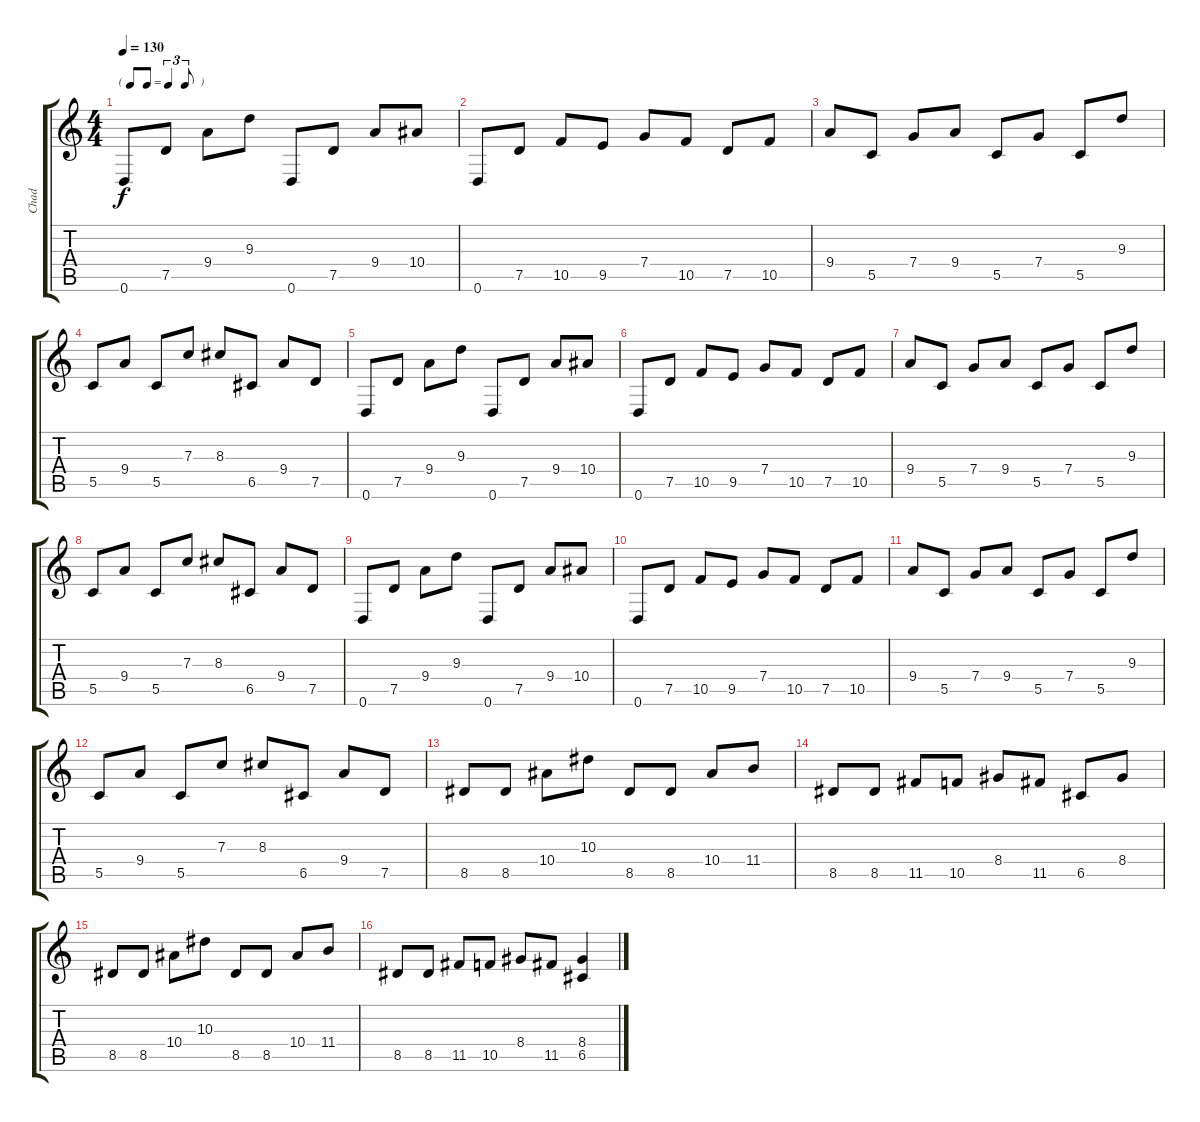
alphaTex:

\track ("Chad" "Chad") {instrument distortionguitar}
\staff {score tabs}
\tuning (D4 A3 F3 C3 G2 D2) {hide}
\ts (4 4)
\tf triplet8th
\tempo 130
\clef g2
\ks c
0.6.8{dy f} 7.5.8 9.4.8 9.3.8 0.6.8 7.5.8 9.4.8 10.4.8 |
0.6.8 7.5.8 10.5.8 9.5.8 7.4.8 10.5.8 7.5.8 10.5.8 |
9.4.8 5.5.8 7.4.8 9.4.8 5.5.8 7.4.8 5.5.8 9.3.8 |
5.5.8 9.4.8 5.5.8 7.3.8 8.3.8 6.5.8 9.4.8 7.5.8 |
0.6.8 7.5.8 9.4.8 9.3.8 0.6.8 7.5.8 9.4.8 10.4.8 |
0.6.8 7.5.8 10.5.8 9.5.8 7.4.8 10.5.8 7.5.8 10.5.8 |
9.4.8 5.5.8 7.4.8 9.4.8 5.5.8 7.4.8 5.5.8 9.3.8 |
5.5.8 9.4.8 5.5.8 7.3.8 8.3.8 6.5.8 9.4.8 7.5.8 |
0.6.8 7.5.8 9.4.8 9.3.8 0.6.8 7.5.8 9.4.8 10.4.8 |
0.6.8 7.5.8 10.5.8 9.5.8 7.4.8 10.5.8 7.5.8 10.5.8 |
9.4.8 5.5.8 7.4.8 9.4.8 5.5.8 7.4.8 5.5.8 9.3.8 |
5.5.8 9.4.8 5.5.8 7.3.8 8.3.8 6.5.8 9.4.8 7.5.8 |
8.5.8 8.5.8 10.4.8 10.3.8 8.5.8 8.5.8 10.4.8 11.4.8 |
8.5.8 8.5.8 11.5.8 10.5.8 8.4.8 11.5.8 6.5.8 8.4.8 |
8.5.8 8.5.8 10.4.8 10.3.8 8.5.8 8.5.8 10.4.8 11.4.8 |
8.5.8 8.5.8 11.5.8 10.5.8 8.4.8 11.5.8 (8.4 6.5).4
